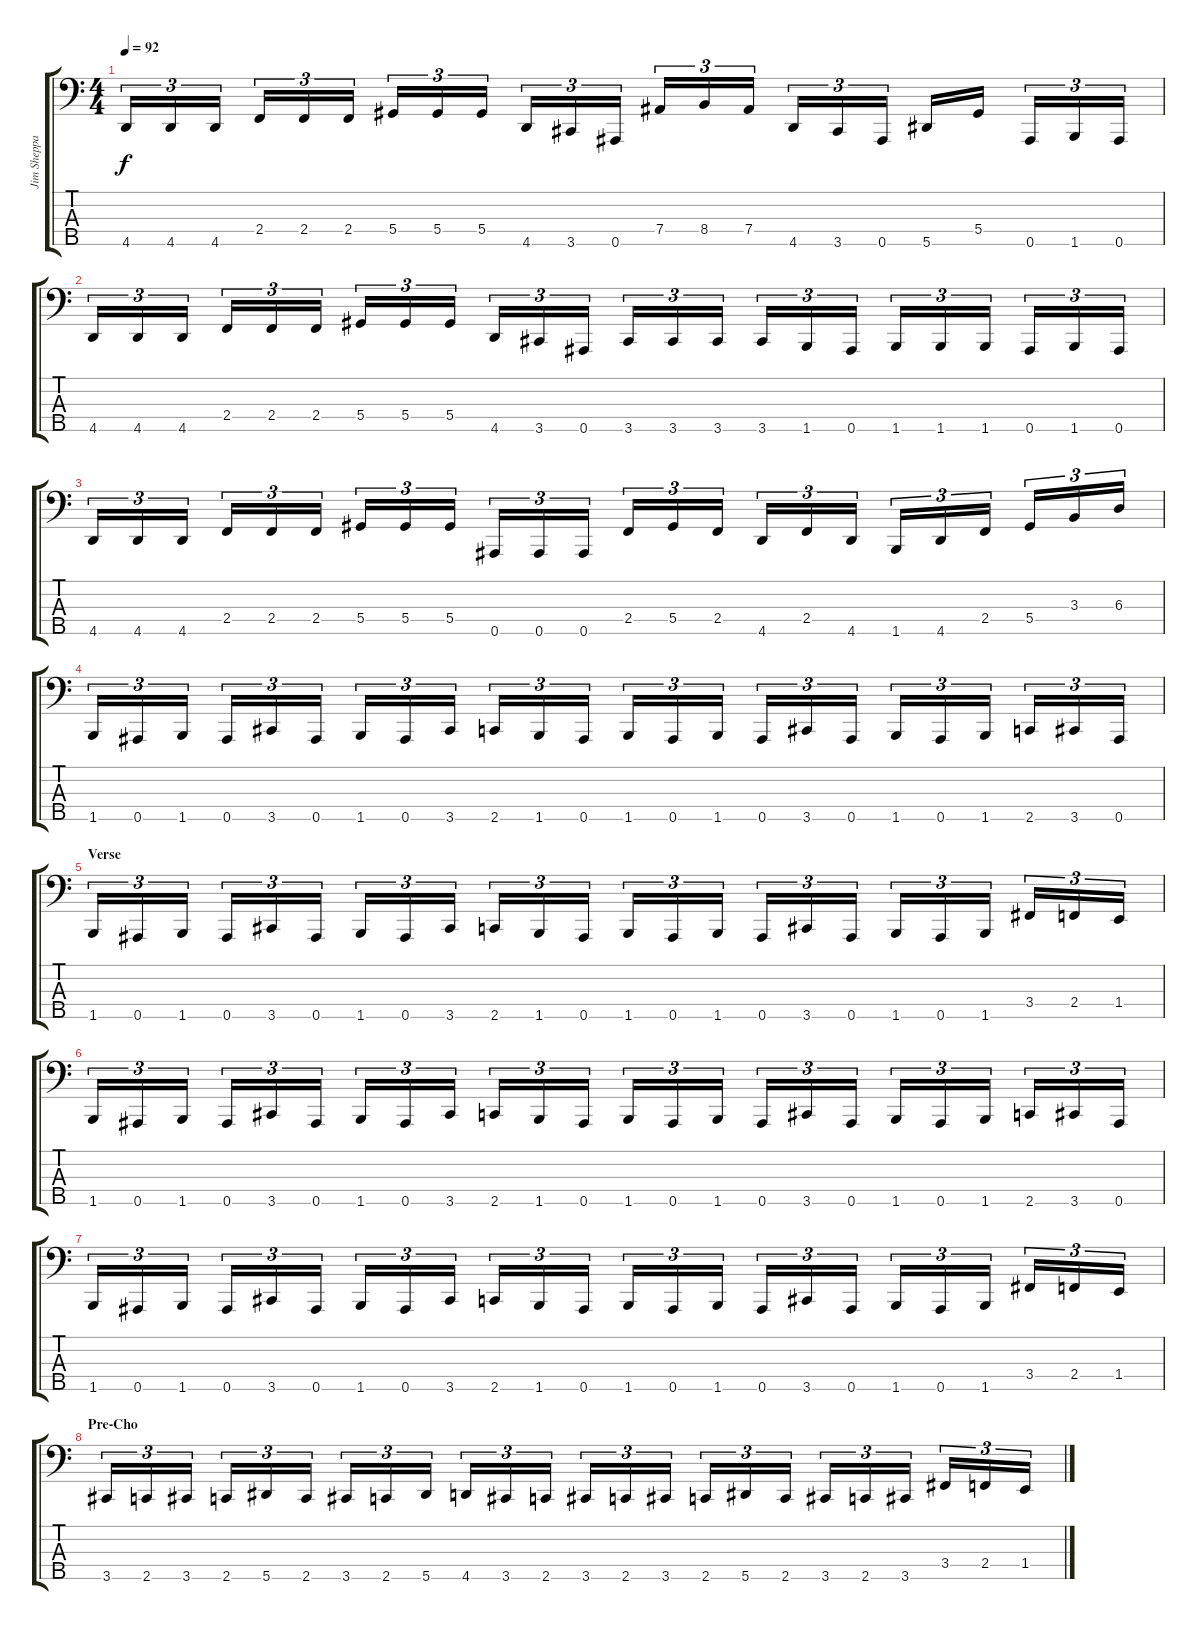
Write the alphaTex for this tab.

\track ("Jim Sheppard" "Jim Sheppa") {instrument electricbasspick}
\staff {score tabs}
\tuning (Gb2 Db2 Ab1 Eb1 Bb0) {hide}
\ts (4 4)
\tempo 92
\clef f4
\ks c
4.5.16{tu (3 2) dy f} 4.5.16{tu (3 2)} 4.5.16{tu (3 2)} 2.4.16{tu (3 2)} 2.4.16{tu (3 2)} 2.4.16{tu (3 2)} 5.4.16{tu (3 2)} 5.4.16{tu (3 2)} 5.4.16{tu (3 2)} 4.5.16{tu (3 2)} 3.5.16{tu (3 2)} 0.5.16{tu (3 2)} 7.4.16{tu (3 2)} 8.4.16{tu (3 2)} 7.4.16{tu (3 2)} 4.5.16{tu (3 2)} 3.5.16{tu (3 2)} 0.5.16{tu (3 2)} 5.5.16 5.4.16 0.5.16{tu (3 2)} 1.5.16{tu (3 2)} 0.5.16{tu (3 2)} |
4.5.16{tu (3 2)} 4.5.16{tu (3 2)} 4.5.16{tu (3 2)} 2.4.16{tu (3 2)} 2.4.16{tu (3 2)} 2.4.16{tu (3 2)} 5.4.16{tu (3 2)} 5.4.16{tu (3 2)} 5.4.16{tu (3 2)} 4.5.16{tu (3 2)} 3.5.16{tu (3 2)} 0.5.16{tu (3 2)} 3.5.16{tu (3 2)} 3.5.16{tu (3 2)} 3.5.16{tu (3 2)} 3.5.16{tu (3 2)} 1.5.16{tu (3 2)} 0.5.16{tu (3 2)} 1.5.16{tu (3 2)} 1.5.16{tu (3 2)} 1.5.16{tu (3 2)} 0.5.16{tu (3 2)} 1.5.16{tu (3 2)} 0.5.16{tu (3 2)} |
4.5.16{tu (3 2)} 4.5.16{tu (3 2)} 4.5.16{tu (3 2)} 2.4.16{tu (3 2)} 2.4.16{tu (3 2)} 2.4.16{tu (3 2)} 5.4.16{tu (3 2)} 5.4.16{tu (3 2)} 5.4.16{tu (3 2)} 0.5.16{tu (3 2)} 0.5.16{tu (3 2)} 0.5.16{tu (3 2)} 2.4.16{tu (3 2)} 5.4.16{tu (3 2)} 2.4.16{tu (3 2)} 4.5.16{tu (3 2)} 2.4.16{tu (3 2)} 4.5.16{tu (3 2)} 1.5.16{tu (3 2)} 4.5.16{tu (3 2)} 2.4.16{tu (3 2)} 5.4.16{tu (3 2)} 3.3.16{tu (3 2)} 6.3.16{tu (3 2)} |
1.5.16{tu (3 2)} 0.5.16{tu (3 2)} 1.5.16{tu (3 2)} 0.5.16{tu (3 2)} 3.5.16{tu (3 2)} 0.5.16{tu (3 2)} 1.5.16{tu (3 2)} 0.5.16{tu (3 2)} 3.5.16{tu (3 2)} 2.5.16{tu (3 2)} 1.5.16{tu (3 2)} 0.5.16{tu (3 2)} 1.5.16{tu (3 2)} 0.5.16{tu (3 2)} 1.5.16{tu (3 2)} 0.5.16{tu (3 2)} 3.5.16{tu (3 2)} 0.5.16{tu (3 2)} 1.5.16{tu (3 2)} 0.5.16{tu (3 2)} 1.5.16{tu (3 2)} 2.5.16{tu (3 2)} 3.5.16{tu (3 2)} 0.5.16{tu (3 2)} |
\section ("" "Verse")
1.5.16{tu (3 2)} 0.5.16{tu (3 2)} 1.5.16{tu (3 2)} 0.5.16{tu (3 2)} 3.5.16{tu (3 2)} 0.5.16{tu (3 2)} 1.5.16{tu (3 2)} 0.5.16{tu (3 2)} 3.5.16{tu (3 2)} 2.5.16{tu (3 2)} 1.5.16{tu (3 2)} 0.5.16{tu (3 2)} 1.5.16{tu (3 2)} 0.5.16{tu (3 2)} 1.5.16{tu (3 2)} 0.5.16{tu (3 2)} 3.5.16{tu (3 2)} 0.5.16{tu (3 2)} 1.5.16{tu (3 2)} 0.5.16{tu (3 2)} 1.5.16{tu (3 2)} 3.4.16{tu (3 2)} 2.4.16{tu (3 2)} 1.4.16{tu (3 2)} |
1.5.16{tu (3 2)} 0.5.16{tu (3 2)} 1.5.16{tu (3 2)} 0.5.16{tu (3 2)} 3.5.16{tu (3 2)} 0.5.16{tu (3 2)} 1.5.16{tu (3 2)} 0.5.16{tu (3 2)} 3.5.16{tu (3 2)} 2.5.16{tu (3 2)} 1.5.16{tu (3 2)} 0.5.16{tu (3 2)} 1.5.16{tu (3 2)} 0.5.16{tu (3 2)} 1.5.16{tu (3 2)} 0.5.16{tu (3 2)} 3.5.16{tu (3 2)} 0.5.16{tu (3 2)} 1.5.16{tu (3 2)} 0.5.16{tu (3 2)} 1.5.16{tu (3 2)} 2.5.16{tu (3 2)} 3.5.16{tu (3 2)} 0.5.16{tu (3 2)} |
1.5.16{tu (3 2)} 0.5.16{tu (3 2)} 1.5.16{tu (3 2)} 0.5.16{tu (3 2)} 3.5.16{tu (3 2)} 0.5.16{tu (3 2)} 1.5.16{tu (3 2)} 0.5.16{tu (3 2)} 3.5.16{tu (3 2)} 2.5.16{tu (3 2)} 1.5.16{tu (3 2)} 0.5.16{tu (3 2)} 1.5.16{tu (3 2)} 0.5.16{tu (3 2)} 1.5.16{tu (3 2)} 0.5.16{tu (3 2)} 3.5.16{tu (3 2)} 0.5.16{tu (3 2)} 1.5.16{tu (3 2)} 0.5.16{tu (3 2)} 1.5.16{tu (3 2)} 3.4.16{tu (3 2)} 2.4.16{tu (3 2)} 1.4.16{tu (3 2)} |
\section ("" "Pre-Cho")
3.5.16{tu (3 2)} 2.5.16{tu (3 2)} 3.5.16{tu (3 2)} 2.5.16{tu (3 2)} 5.5.16{tu (3 2)} 2.5.16{tu (3 2)} 3.5.16{tu (3 2)} 2.5.16{tu (3 2)} 5.5.16{tu (3 2)} 4.5.16{tu (3 2)} 3.5.16{tu (3 2)} 2.5.16{tu (3 2)} 3.5.16{tu (3 2)} 2.5.16{tu (3 2)} 3.5.16{tu (3 2)} 2.5.16{tu (3 2)} 5.5.16{tu (3 2)} 2.5.16{tu (3 2)} 3.5.16{tu (3 2)} 2.5.16{tu (3 2)} 3.5.16{tu (3 2)} 3.4.16{tu (3 2)} 2.4.16{tu (3 2)} 1.4.16{tu (3 2)}
